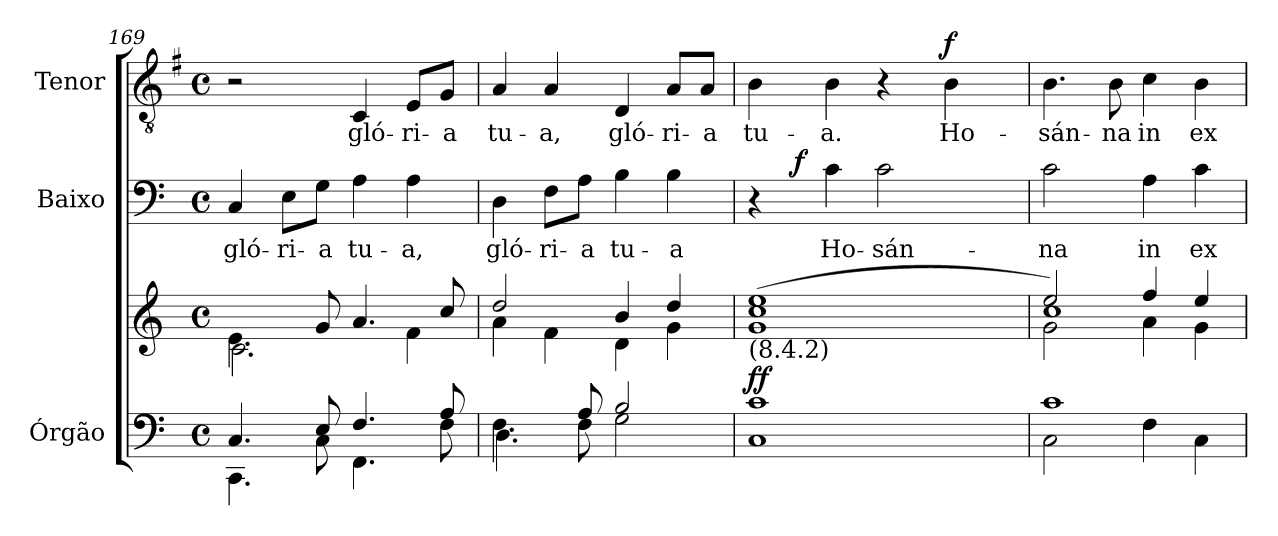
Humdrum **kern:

**kern	**kern	**dynam	**kern	**text	**dynam	**kern	**text	**dynam
*part3	*part3	*part3	*part2	*part2	*part2	*part1	*part1	*part1
*staff4	*staff3	*staff3/4	*staff2	*staff2	*staff2	*staff1	*staff1	*staff1
*I"Órgão	*	*	*I"Baixo	*	*	*I"Tenor	*	*
*I'Órg.	*	*	*	*	*	*I'Tr.	*	*
!!LO:LB:g=z
*clefF4	*clefG2	*	*clefF4	*	*	*clefGv2	*	*
*	*	*	*	*	*	*ITrd4c7	*	*
*k[]	*k[]	*	*k[]	*	*	*k[]	*	*
*C:	*C:	*	*C:	*	*	*C:	*	*
*M4/4	*M4/4	*	*M4/4	*	*	*M4/4	*	*
*met(c)	*met(c)	*	*met(c)	*	*	*met(c)	*	*
=169	=169	=169	=169	=169	=169	=169	=169	=169
*^	*^	*	*	*	*	*	*	*
!	!	!	!	!	!	!LO:LY:b:color=#000000	!	!	!	!
4.Ci/	4.CCi\	4.ei\	2.ci\	.	4Ci/	gló-	.	2r	.	.
!	!	!	!	!	!	!LO:LY:b:color=#000000	!	!	!	!
.	.	.	.	.	8Ei\L	-ri-	.	.	.	.
!	!	!	!	!	!	!LO:LY:b:color=#000000	!	!	!	!
8Ei/	8Ci\	8gi/	.	.	8Gi\J	-a	.	.	.	.
!	!	!	!	!	!	!LO:LY:b:color=#000000	!	!	!	!
!	!	!	!	!	!	!	!	!	!LO:LY:b:color=#000000	!
4.Fi/	4.FFi\	4.ai/	.	.	4Ai\	tu-	.	4FFi/	gló-	.
!	!	!	!	!	!	!LO:LY:b:color=#000000	!	!	!	!
!	!	!	!	!	!	!	!	!	!LO:LY:b:color=#000000	!
.	.	.	4fi\	.	4Ai\	-a,	.	8AAi/L	-ri-	.
!	!	!	!	!	!	!	!	!	!LO:LY:b:color=#000000	!
8Ai/	8Fi\	8cci/	.	.	.	.	.	8Ci/J	-a	.
=170	=170	=170	=170	=170	=170	=170	=170	=170	=170	=170
!	!	!	!	!	!	!LO:LY:b:color=#000000	!	!	!	!
!	!	!	!	!	!	!	!	!	!LO:LY:b:color=#000000	!
4.Fi\	4.Di\	2ddi/	4ai\	.	4Di\	gló-	.	4Di/	tu-	.
!	!	!	!	!	!	!LO:LY:b:color=#000000	!	!	!	!
!	!	!	!	!	!	!	!	!	!LO:LY:b:color=#000000	!
.	.	.	4fi\	.	8Fi\L	-ri-	.	4Di/	-a,	.
!	!	!	!	!	!	!LO:LY:b:color=#000000	!	!	!	!
8Ai/	8Fi\	.	.	.	8Ai\J	-a	.	.	.	.
!	!	!	!	!	!	!LO:LY:b:color=#000000	!	!	!	!
!	!	!	!	!	!	!	!	!	!LO:LY:b:color=#000000	!
2Bi/	2Gi\	4bi/	4di\	.	4Bi\	tu-	.	4GGi/	gló-	.
!	!	!	!	!	!	!LO:LY:b:color=#000000	!	!	!	!
!	!	!	!	!	!	!	!	!	!LO:LY:b:color=#000000	!
.	.	4ddi/	4gi\	.	4Bi\	-a	.	8Di/L	-ri-	.
!	!	!	!	!	!	!	!	!	!LO:LY:b:color=#000000	!
.	.	.	.	.	.	.	.	8Di/J	-a	.
*v	*v	*	*	*	*	*	*	*	*	*
*	*v	*v	*	*	*	*	*	*	*
=171	=171	=171	=171	=171	=171	=171	=171	=171
!	!LO:TX:b:t=(8.4.2)	!	!	!	!	!	!	!
!	!	!	!	!	!	!	!LO:LY:b:color=#000000	!
*	*	*	*^	*	*	*	*	*
1Ci 1ci	(1gi 1cci 1eei	ff	4r	8ryy	.	.	4Ei\	tu-	.
.	.	.	.	64ryy	.	.	.	.	.
.	.	.	.	512.ryy	.	.	.	.	.
.	.	.	.	2ryy	.	f	.	.	.
!	!	!	!	!	!LO:LY:b:color=#000000	!	!	!	!
!	!	!	!	!	!	!	!	!LO:LY:b:color=#000000	!
.	.	.	4ci\	.	Ho-	.	4Ei\	-a.	.
!	!	!	!	!	!LO:LY:b:color=#000000	!	!	!	!
.	.	.	2ci\	.	-sán-	.	4r	.	.
.	.	.	.	4ryy	.	.	.	.	.
!	!	!	!	!	!	!	!	!LO:LY:b:color=#000000	!
.	.	.	.	.	.	.	4Ei\	Ho-	f
.	.	.	.	16ryy	.	.	.	.	.
.	.	.	.	32ryy	.	.	.	.	.
.	.	.	.	128ryy	.	.	.	.	.
.	.	.	.	256ryy	.	.	.	.	.
.	.	.	.	1024ryy	.	.	.	.	.
*	*	*	*v	*v	*	*	*	*	*
=172	=172	=172	=172	=172	=172	=172	=172	=172
*^	*^	*	*	*	*	*	*	*
*	*	*	*^	*	*	*	*	*	*	*
*	*	*	*	*	*	*^	*	*	*	*	*
!	!	!	!	!	!	!	!	!LO:LY:b:color=#000000	!	!	!	!
*	*	*	*	*	*	*v	*v	*	*	*	*	*
*	*	*	*	*	*	*^	*	*	*	*	*
!	!	!	!	!	!	!	!	!	!	!	!LO:LY:b:color=#000000	!
*	*	*	*	*	*	*v	*v	*	*	*	*	*
1ci	2Ci\	2eei/)	2gi\	1cci	.	2ci\	-na	.	4.Ei\	-sán-	.
!	!	!	!	!	!	!	!	!	!	!LO:LY:b:color=#000000	!
.	.	.	.	.	.	.	.	.	8Ei\	-na	.
!	!	!	!	!	!	!	!LO:LY:b:color=#000000	!	!	!	!
!	!	!	!	!	!	!	!	!	!	!LO:LY:b:color=#000000	!
.	4Fi\	4ffi/	4ai\	.	.	4Ai\	in	.	4Fi\	in	.
!	!	!	!	!	!	!	!LO:LY:b:color=#000000	!	!	!	!
!	!	!	!	!	!	!	!	!	!	!LO:LY:b:color=#000000	!
.	4Ci\	4eei/	4gi\	.	.	4ci\	ex-	.	4Ei\	ex-	.
*v	*v	*	*	*	*	*	*	*	*	*	*
*	*v	*v	*v	*	*	*	*	*	*	*
=	=	=	=	=	=	=	=	=
*-	*-	*-	*-	*-	*-	*-	*-	*-
